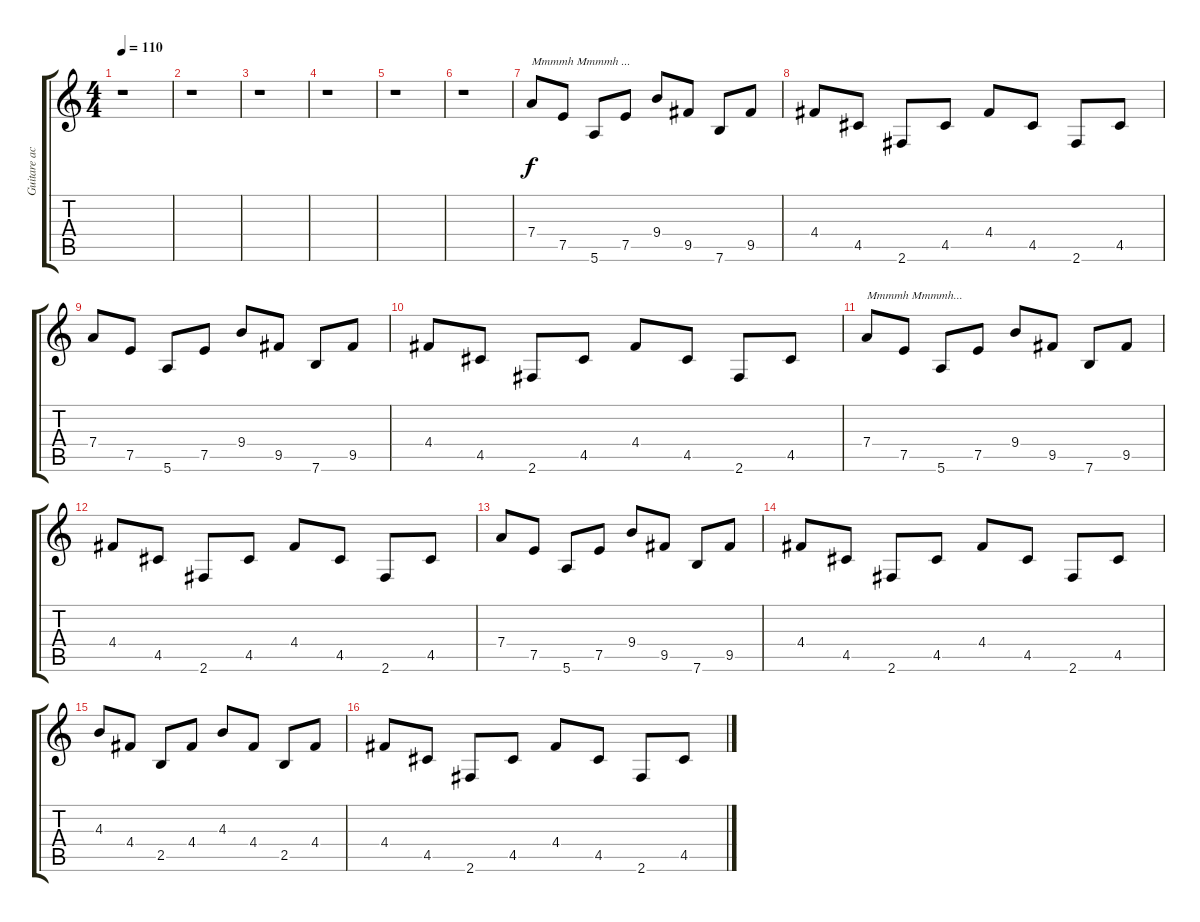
\track ("Guitare acoustique" "Guitare ac") {instrument acousticguitarsteel}
\staff {score tabs}
\tuning (E4 B3 G3 D3 A2 E2) {hide}
\ts (4 4)
\tempo 110
\clef g2
\ks c
r.1{dy f} |
r.1 |
r.1 |
r.1 |
r.1 |
r.1 |
7.4.8{txt "Mmmmh Mmmmh ..."} 7.5.8 5.6.8 7.5.8 9.4.8 9.5.8 7.6.8 9.5.8 |
4.4.8 4.5.8 2.6.8 4.5.8 4.4.8 4.5.8 2.6.8 4.5.8 |
7.4.8 7.5.8 5.6.8 7.5.8 9.4.8 9.5.8 7.6.8 9.5.8 |
4.4.8 4.5.8 2.6.8 4.5.8 4.4.8 4.5.8 2.6.8 4.5.8 |
7.4.8{txt "Mmmmh Mmmmh..."} 7.5.8 5.6.8 7.5.8 9.4.8 9.5.8 7.6.8 9.5.8 |
4.4.8 4.5.8 2.6.8 4.5.8 4.4.8 4.5.8 2.6.8 4.5.8 |
7.4.8 7.5.8 5.6.8 7.5.8 9.4.8 9.5.8 7.6.8 9.5.8 |
4.4.8 4.5.8 2.6.8 4.5.8 4.4.8 4.5.8 2.6.8 4.5.8 |
4.3.8 4.4.8 2.5.8 4.4.8 4.3.8 4.4.8 2.5.8 4.4.8 |
4.4.8 4.5.8 2.6.8 4.5.8 4.4.8 4.5.8 2.6.8 4.5.8
